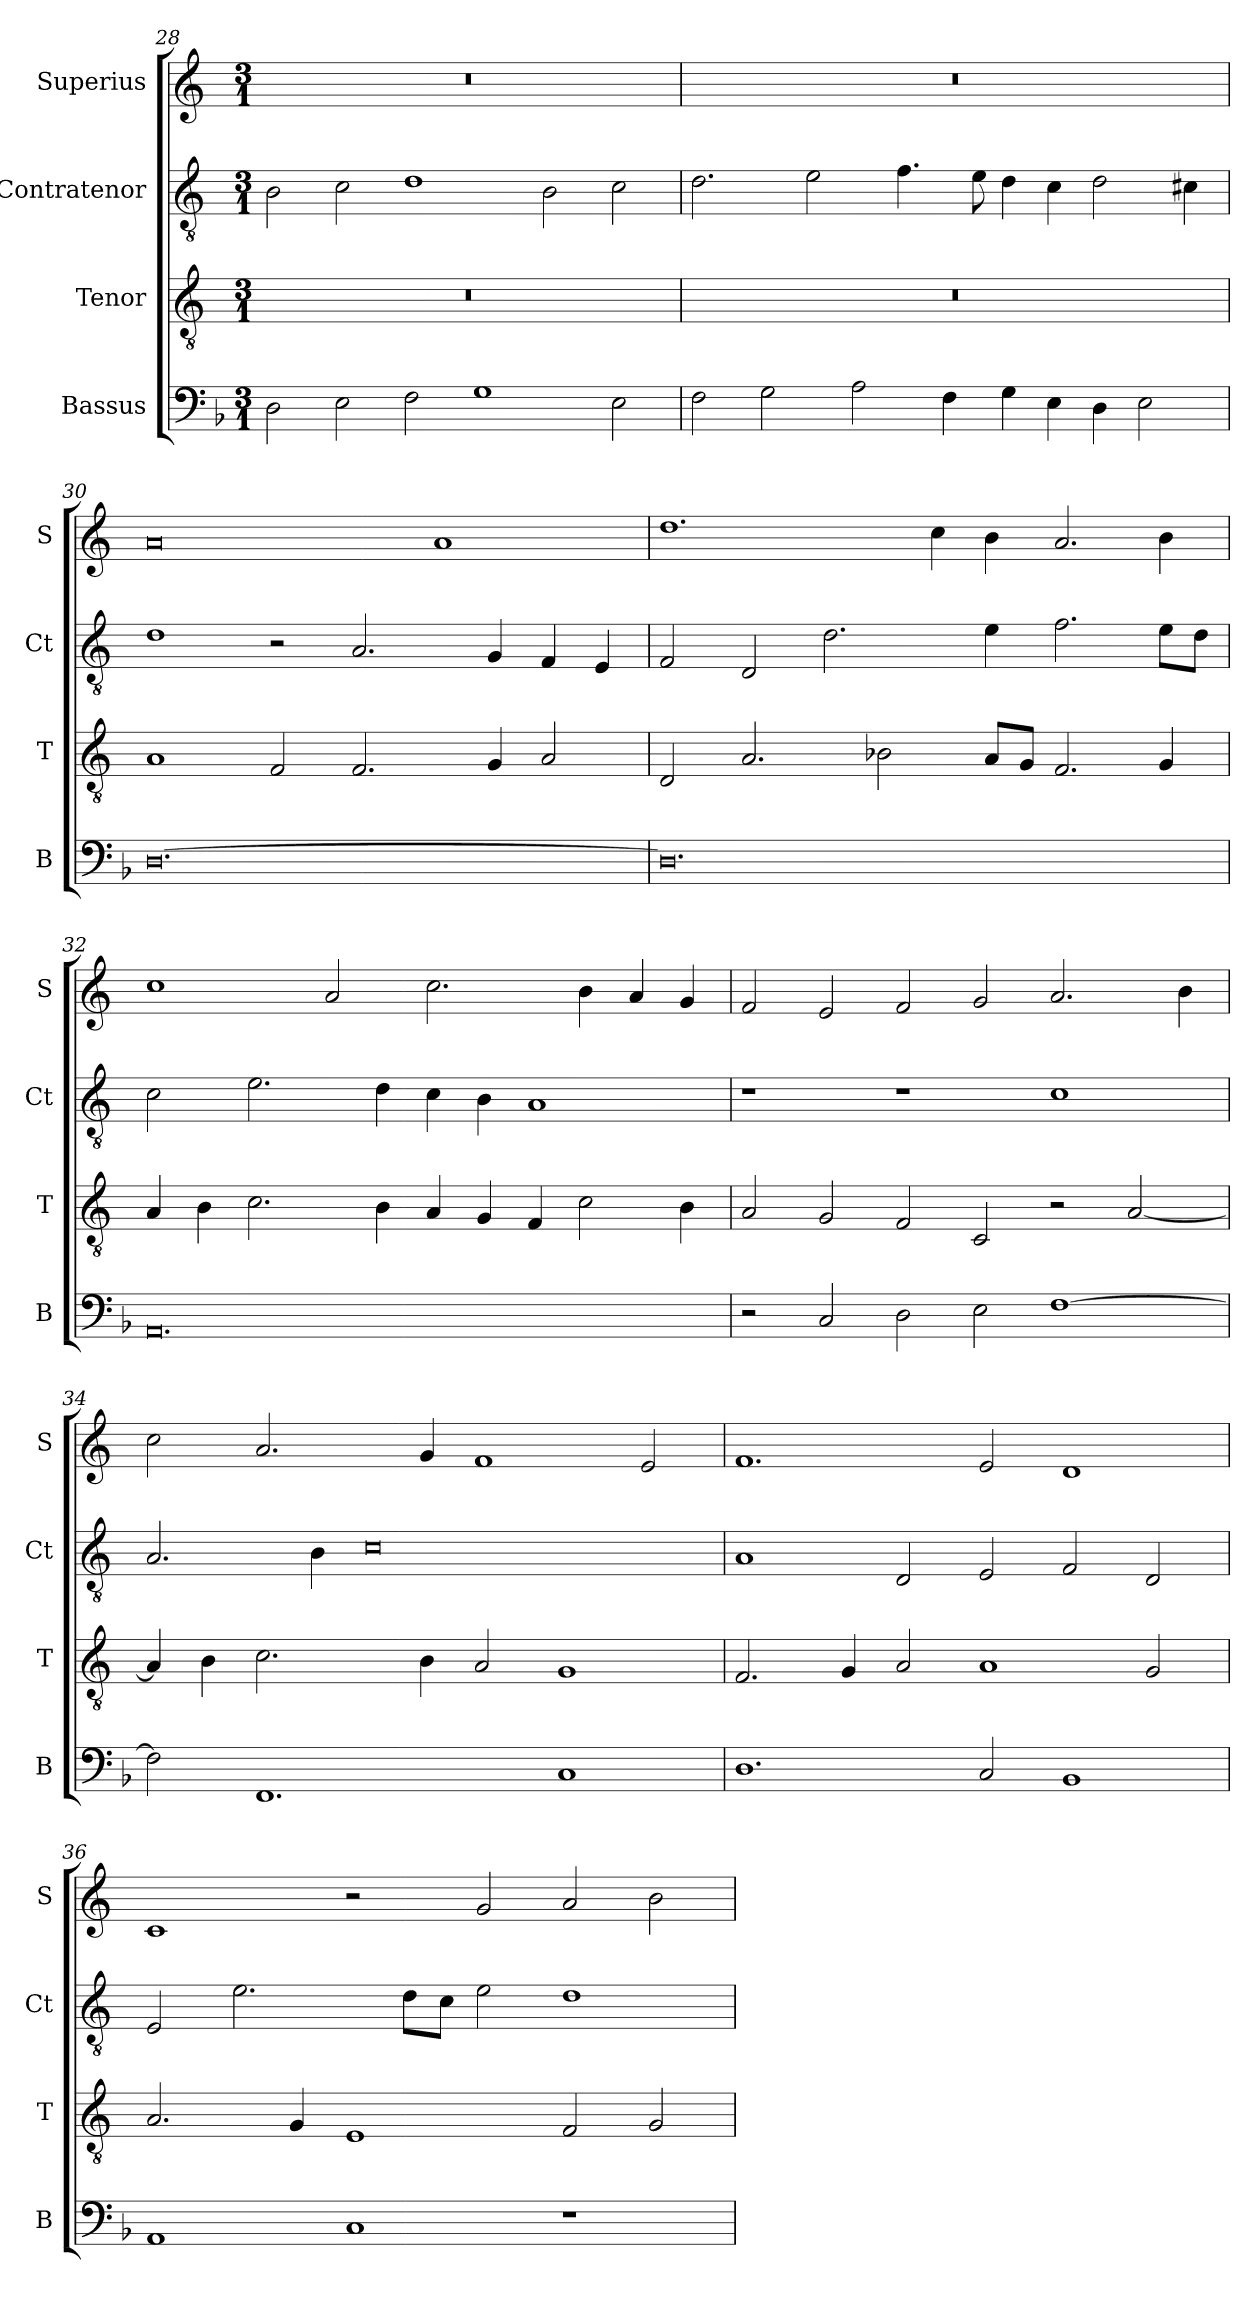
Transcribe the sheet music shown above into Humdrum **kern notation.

**kern	**kern	**kern	**kern
*part4	*part3	*part2	*part1
*staff4	*staff3	*staff2	*staff1
*I"Bassus	*I"Tenor	*I"Contratenor	*I"Superius
*I'B	*I'T	*I'Ct	*I'S
*clefF4	*clefGv2	*clefGv2	*clefG2
*k[b-]	*k[]	*k[]	*k[]
*M3/1	*M3/1	*M3/1	*M3/1
=28	=28	=28	=28
2D\	0.r	2B\	0.r
2E\	.	2c\	.
2F\	.	1d	.
1G	.	.	.
.	.	2B\	.
2E\	.	2c\	.
=29	=29	=29	=29
2F\	0.r	2.d\	0.r
2G\	.	.	.
.	.	2e\	.
2A\	.	.	.
.	.	4.f\	.
4F\	.	.	.
.	.	8e\	.
4G\	.	4d\	.
4E\	.	4c\	.
4D\	.	2d\	.
2E\	.	.	.
.	.	4c#X\	.
=30	=30	=30	=30
[0.D	1A	1d	0a
.	2F/	2r	.
.	2.F/	2.A/	.
.	.	.	1a
.	4G/	4G/	.
.	2A/	4F/	.
.	.	4E/	.
=31	=31	=31	=31
0.D]	2D/	2F/	1.dd
.	2.A/	2D/	.
.	.	2.d\	.
.	2B-X\	.	.
.	.	.	4cc\
.	8A/L	4e\	4b\
.	8G/J	.	.
.	2.F/	2.f\	2.a/
.	4G/	8e\L	4b\
.	.	8d\J	.
=32	=32	=32	=32
0.AA	4A/	2c\	1cc
.	4B\	.	.
.	2.c\	2.e\	.
.	.	.	2a/
.	4B\	4d\	.
.	4A/	4c\	2.cc\
.	4G/	4B\	.
.	4F/	1A	.
.	2c\	.	4b\
.	.	.	4a/
.	4B\	.	4g/
=33	=33	=33	=33
2r	2A/	1r	2f/
2C/	2G/	.	2e/
2D\	2F/	1r	2f/
2E\	2C/	.	2g/
[1F	2r	1c	2.a/
.	[2A/	.	.
.	.	.	4b\
=34	=34	=34	=34
2F\]	4A/]	2.A/	2cc\
.	4B\	.	.
1.FF	2.c\	.	2.a/
.	.	4B\	.
.	.	0c	.
.	4B\	.	4g/
.	2A/	.	1f
1C	1G	.	.
.	.	.	2e/
=35	=35	=35	=35
1.D	2.F/	1A	1.f
.	4G/	.	.
.	2A/	2D/	.
2C/	1A	2E/	2e/
1BB-	.	2F/	1d
.	2G/	2D/	.
=36	=36	=36	=36
1AA	2.A/	2E/	1c
.	.	2.e\	.
.	4G/	.	.
1C	1E	.	2r
.	.	8d\L	.
.	.	8c\J	.
.	.	2e\	2g/
1r	2F/	1d	2a/
.	2G/	.	2b\
=	=	=	=
*-	*-	*-	*-
